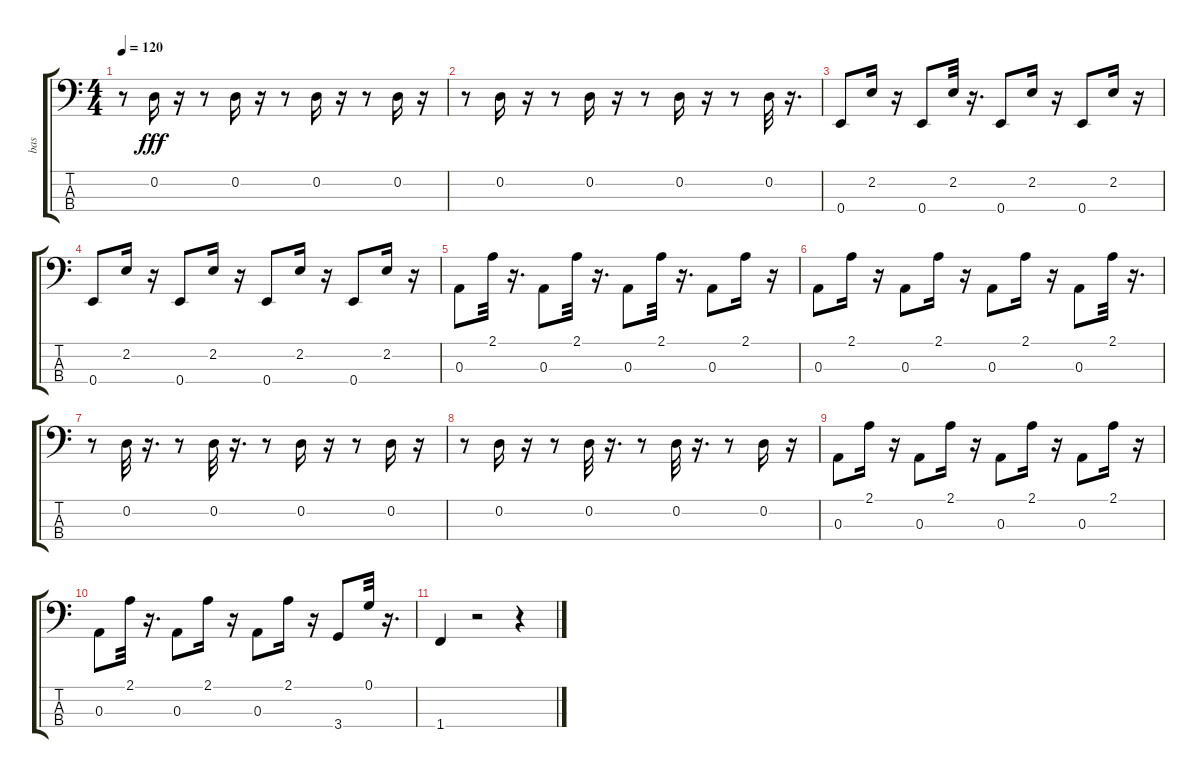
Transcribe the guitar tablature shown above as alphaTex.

\track ("bas" "bas") {instrument fretlessbass}
\staff {score tabs}
\tuning (G2 D2 A1 E1) {hide}
\ts (4 4)
\tempo 120
\clef f4
\ks c
r.8{dy fff} 0.2.16 r.16 r.8 0.2.16 r.16 r.8 0.2.16 r.16 r.8 0.2.16 r.16 |
r.8 0.2.16 r.16 r.8 0.2.16 r.16 r.8 0.2.16 r.16 r.8 0.2.32 r.16{d} |
0.4.8 2.2.16 r.16 0.4.8 2.2.32 r.16{d} 0.4.8 2.2.16 r.16 0.4.8 2.2.16 r.16 |
0.4.8 2.2.16 r.16 0.4.8 2.2.16 r.16 0.4.8 2.2.16 r.16 0.4.8 2.2.16 r.16 |
0.3.8 2.1.32 r.16{d} 0.3.8 2.1.32 r.16{d} 0.3.8 2.1.32 r.16{d} 0.3.8 2.1.16 r.16 |
0.3.8 2.1.16 r.16 0.3.8 2.1.16 r.16 0.3.8 2.1.16 r.16 0.3.8 2.1.32 r.16{d} |
r.8 0.2.32 r.16{d} r.8 0.2.32 r.16{d} r.8 0.2.16 r.16 r.8 0.2.16 r.16 |
r.8 0.2.16 r.16 r.8 0.2.32 r.16{d} r.8 0.2.32 r.16{d} r.8 0.2.16 r.16 |
0.3.8 2.1.16 r.16 0.3.8 2.1.16 r.16 0.3.8 2.1.16 r.16 0.3.8 2.1.16 r.16 |
0.3.8 2.1.32 r.16{d} 0.3.8 2.1.16 r.16 0.3.8 2.1.16 r.16 3.4.8 0.1.32 r.16{d} |
1.4.4 r.2 r.4
